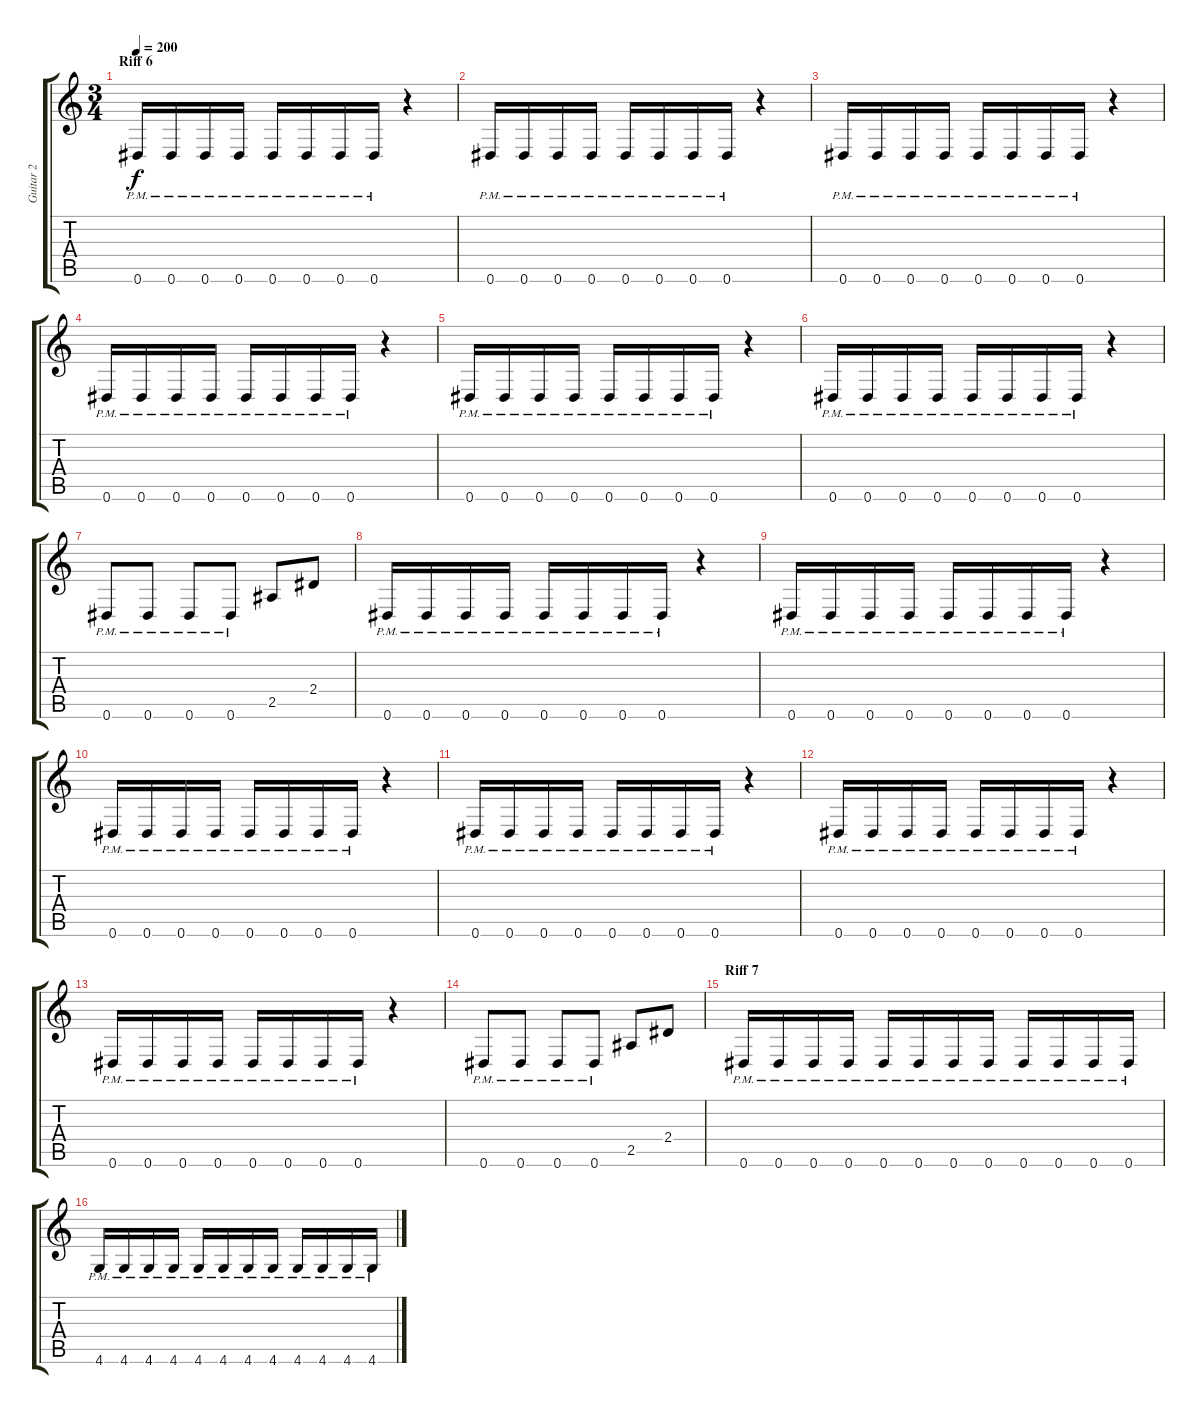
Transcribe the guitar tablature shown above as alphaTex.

\track ("Guitar 2" "Guitar 2") {instrument overdrivenguitar}
\staff {score tabs}
\tuning (Eb4 Bb3 Gb3 Db3 Ab2 Eb2) {hide}
\ts (3 4)
\section ("" "Riff 6")
\tempo 200
\clef g2
\ks c
0.6{pm}.16{dy f} 0.6{pm}.16 0.6{pm}.16 0.6{pm}.16 0.6{pm}.16 0.6{pm}.16 0.6{pm}.16 0.6{pm}.16 r.4 |
0.6{pm}.16 0.6{pm}.16 0.6{pm}.16 0.6{pm}.16 0.6{pm}.16 0.6{pm}.16 0.6{pm}.16 0.6{pm}.16 r.4 |
0.6{pm}.16 0.6{pm}.16 0.6{pm}.16 0.6{pm}.16 0.6{pm}.16 0.6{pm}.16 0.6{pm}.16 0.6{pm}.16 r.4 |
0.6{pm}.16 0.6{pm}.16 0.6{pm}.16 0.6{pm}.16 0.6{pm}.16 0.6{pm}.16 0.6{pm}.16 0.6{pm}.16 r.4 |
0.6{pm}.16 0.6{pm}.16 0.6{pm}.16 0.6{pm}.16 0.6{pm}.16 0.6{pm}.16 0.6{pm}.16 0.6{pm}.16 r.4 |
0.6{pm}.16 0.6{pm}.16 0.6{pm}.16 0.6{pm}.16 0.6{pm}.16 0.6{pm}.16 0.6{pm}.16 0.6{pm}.16 r.4 |
0.6{pm}.8 0.6{pm}.8 0.6{pm}.8 0.6{pm}.8 2.5.8 2.4.8 |
0.6{pm}.16 0.6{pm}.16 0.6{pm}.16 0.6{pm}.16 0.6{pm}.16 0.6{pm}.16 0.6{pm}.16 0.6{pm}.16 r.4 |
0.6{pm}.16 0.6{pm}.16 0.6{pm}.16 0.6{pm}.16 0.6{pm}.16 0.6{pm}.16 0.6{pm}.16 0.6{pm}.16 r.4 |
0.6{pm}.16 0.6{pm}.16 0.6{pm}.16 0.6{pm}.16 0.6{pm}.16 0.6{pm}.16 0.6{pm}.16 0.6{pm}.16 r.4 |
0.6{pm}.16 0.6{pm}.16 0.6{pm}.16 0.6{pm}.16 0.6{pm}.16 0.6{pm}.16 0.6{pm}.16 0.6{pm}.16 r.4 |
0.6{pm}.16 0.6{pm}.16 0.6{pm}.16 0.6{pm}.16 0.6{pm}.16 0.6{pm}.16 0.6{pm}.16 0.6{pm}.16 r.4 |
0.6{pm}.16 0.6{pm}.16 0.6{pm}.16 0.6{pm}.16 0.6{pm}.16 0.6{pm}.16 0.6{pm}.16 0.6{pm}.16 r.4 |
0.6{pm}.8 0.6{pm}.8 0.6{pm}.8 0.6{pm}.8 2.5.8 2.4.8 |
\section ("" "Riff 7")
0.6{pm}.16 0.6{pm}.16 0.6{pm}.16 0.6{pm}.16 0.6{pm}.16 0.6{pm}.16 0.6{pm}.16 0.6{pm}.16 0.6{pm}.16 0.6{pm}.16 0.6{pm}.16 0.6{pm}.16 |
4.6{pm}.16 4.6{pm}.16 4.6{pm}.16 4.6{pm}.16 4.6{pm}.16 4.6{pm}.16 4.6{pm}.16 4.6{pm}.16 4.6{pm}.16 4.6{pm}.16 4.6{pm}.16 4.6{pm}.16
